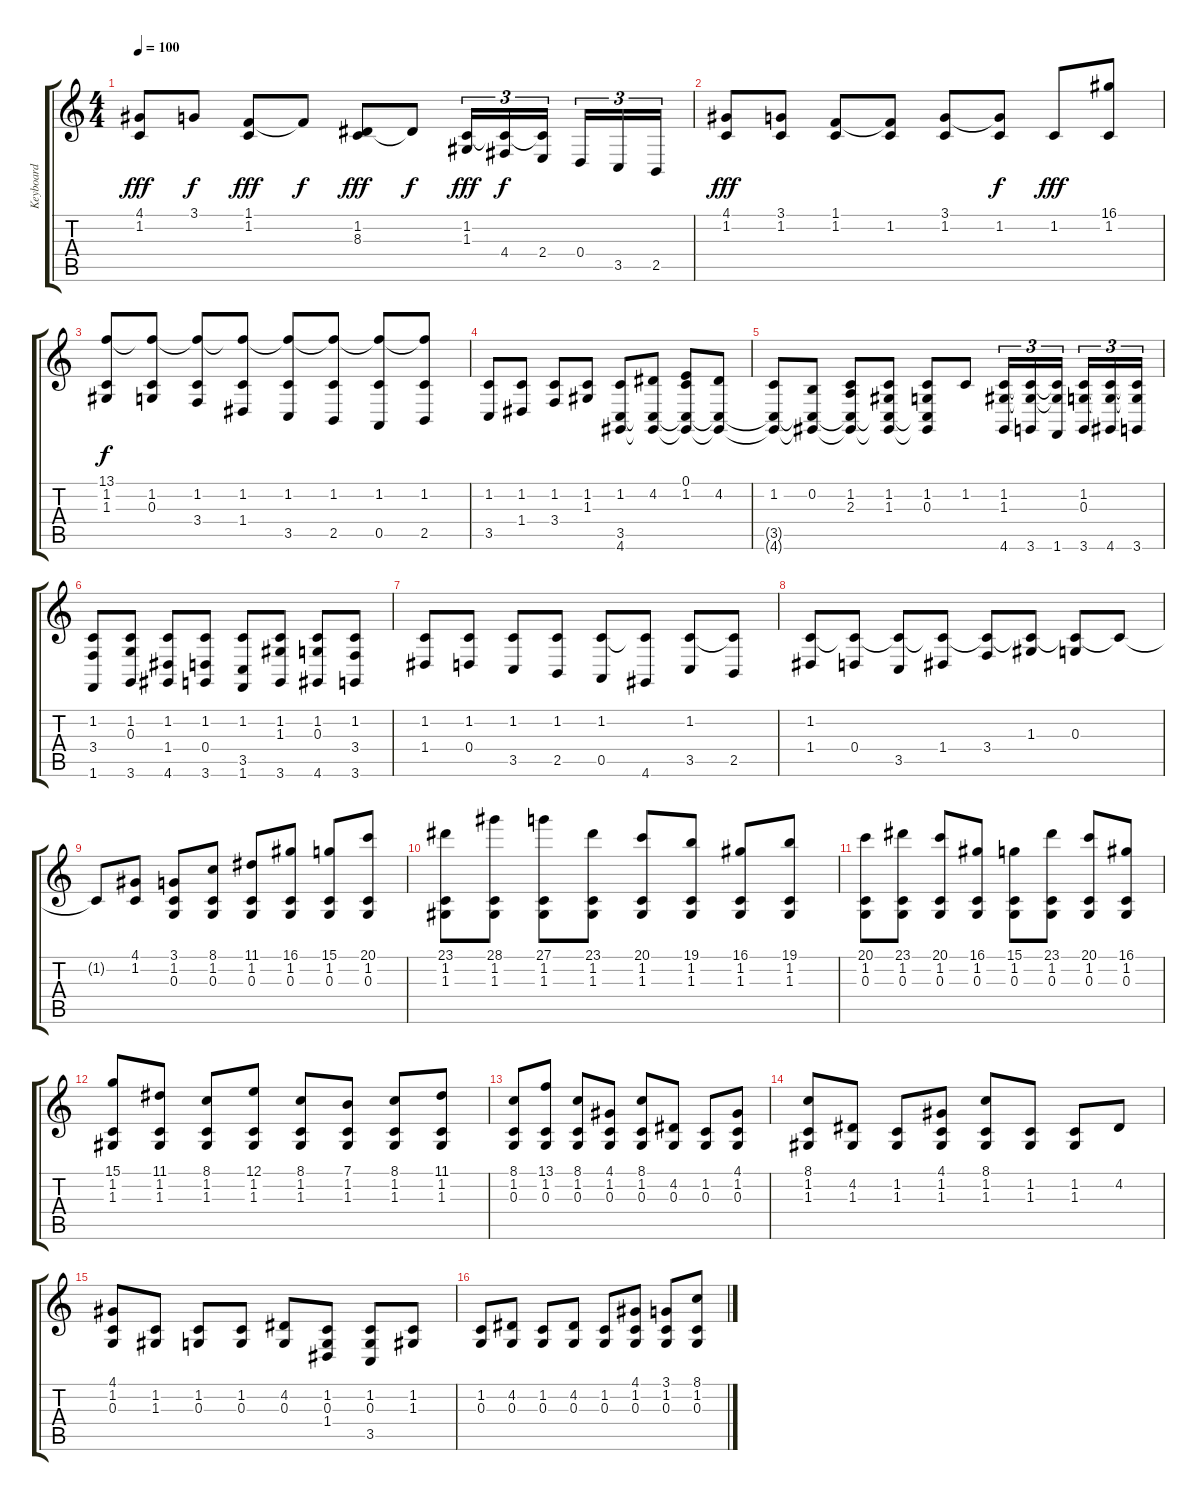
\track ("Keyboard" "Keyboard") {instrument drawbarorgan}
\staff {score tabs}
\tuning (E4 B3 G3 D3 A2 E2) {hide}
\ts (4 4)
\tempo 100
\clef g2
\ks c
(4.1 1.2).8{dy fff} 3.1.8{dy f} (1.1 1.2).8{dy fff} 1.1{t}.8{dy f} (1.2 8.3).8{dy fff} 8.3{t}.8{dy f} (1.2 1.3).16{tu (3 2) dy fff} (1.2{t} 4.4).16{tu (3 2) dy f} (1.2{t} 2.4).16{tu (3 2)} 0.4.16{tu (3 2)} 3.5.16{tu (3 2)} 2.5.16{tu (3 2)} |
(4.1 1.2).8{dy fff} (3.1 1.2).8 (1.1 1.2).8 (1.1{t} 1.2).8 (3.1 1.2).8 (3.1{t} 1.2).8{dy f} 1.2.8{dy fff} (16.1 1.2).8 |
(13.1 1.2 1.3).8{dy f} (13.1{t} 1.2 0.3).8 (13.1{t} 1.2 3.4).8 (13.1{t} 1.2 1.4).8 (13.1{t} 1.2 3.5).8 (13.1{t} 1.2 2.5).8 (13.1{t} 1.2 0.5).8 (13.1{t} 1.2 2.5).8 |
(1.2 3.5).8 (1.2 1.4).8 (1.2 3.4).8 (1.2 1.3).8 (1.2 3.5 4.6).8 (4.2 3.5{t} 4.6{t}).8 (0.1 1.2 3.5{t} 4.6{t}).8 (4.2 3.5{t} 4.6{t}).8 |
(1.2 3.5{t} 4.6{t}).8 (0.2 3.5{t} 4.6{t}).8 (1.2 2.3 3.5{t} 4.6{t}).8 (1.2 1.3 3.5{t} 4.6{t}).8 (1.2 0.3 3.5{t} 4.6{t}).8 1.2.8 (1.2 1.3 4.6).16{tu (3 2)} (1.2{t} 1.3{t} 3.6).16{tu (3 2)} (1.2{t} 1.3{t} 1.6).16{tu (3 2)} (1.2 0.3 3.6).16{tu (3 2)} (1.2{t} 0.3{t} 4.6).16{tu (3 2)} (1.2{t} 0.3{t} 3.6).16{tu (3 2)} |
(1.2 3.4 1.6).8 (1.2 0.3 3.6).8 (1.2 1.4 4.6).8 (1.2 0.4 3.6).8 (1.2 3.5 1.6).8 (1.2 1.3 3.6).8 (1.2 0.3 4.6).8 (1.2 3.4 3.6).8 |
(1.2 1.4).8 (1.2 0.4).8 (1.2 3.5).8 (1.2 2.5).8 (1.2 0.5).8 (1.2{t} 4.6).8 (1.2 3.5).8 (1.2{t} 2.5).8 |
(1.2 1.4).8 (1.2{t} 0.4).8 (1.2{t} 3.5).8 (1.2{t} 1.4).8 (1.2{t} 3.4).8 (1.2{t} 1.3).8 (1.2{t} 0.3).8 1.2{t}.8 |
1.2{t}.8 (4.1 1.2).8 (3.1 1.2 0.3).8 (8.1 1.2 0.3).8 (11.1 1.2 0.3).8 (16.1 1.2 0.3).8 (15.1 1.2 0.3).8 (20.1 1.2 0.3).8 |
(23.1 1.2 1.3).8 (28.1 1.2 1.3).8 (27.1 1.2 1.3).8 (23.1 1.2 1.3).8 (20.1 1.2 1.3).8 (19.1 1.2 1.3).8 (16.1 1.2 1.3).8 (19.1 1.2 1.3).8 |
(20.1 1.2 0.3).8 (23.1 1.2 0.3).8 (20.1 1.2 0.3).8 (16.1 1.2 0.3).8 (15.1 1.2 0.3).8 (23.1 1.2 0.3).8 (20.1 1.2 0.3).8 (16.1 1.2 0.3).8 |
(15.1 1.2 1.3).8 (11.1 1.2 1.3).8 (8.1 1.2 1.3).8 (12.1 1.2 1.3).8 (8.1 1.2 1.3).8 (7.1 1.2 1.3).8 (8.1 1.2 1.3).8 (11.1 1.2 1.3).8 |
(8.1 1.2 0.3).8 (13.1 1.2 0.3).8 (8.1 1.2 0.3).8 (4.1 1.2 0.3).8 (8.1 1.2 0.3).8 (4.2 0.3).8 (1.2 0.3).8 (4.1 1.2 0.3).8 |
(8.1 1.2 1.3).8 (4.2 1.3).8 (1.2 1.3).8 (4.1 1.2 1.3).8 (8.1 1.2 1.3).8 (1.2 1.3).8 (1.2 1.3).8 4.2.8 |
(4.1 1.2 0.3).8 (1.2 1.3).8 (1.2 0.3).8 (1.2 0.3).8 (4.2 0.3).8 (1.2 0.3 1.4).8 (1.2 0.3 3.5).8 (1.2 1.3).8 |
(1.2 0.3).8 (4.2 0.3).8 (1.2 0.3).8 (4.2 0.3).8 (1.2 0.3).8 (4.1 1.2 0.3).8 (3.1 1.2 0.3).8 (8.1 1.2 0.3).8
